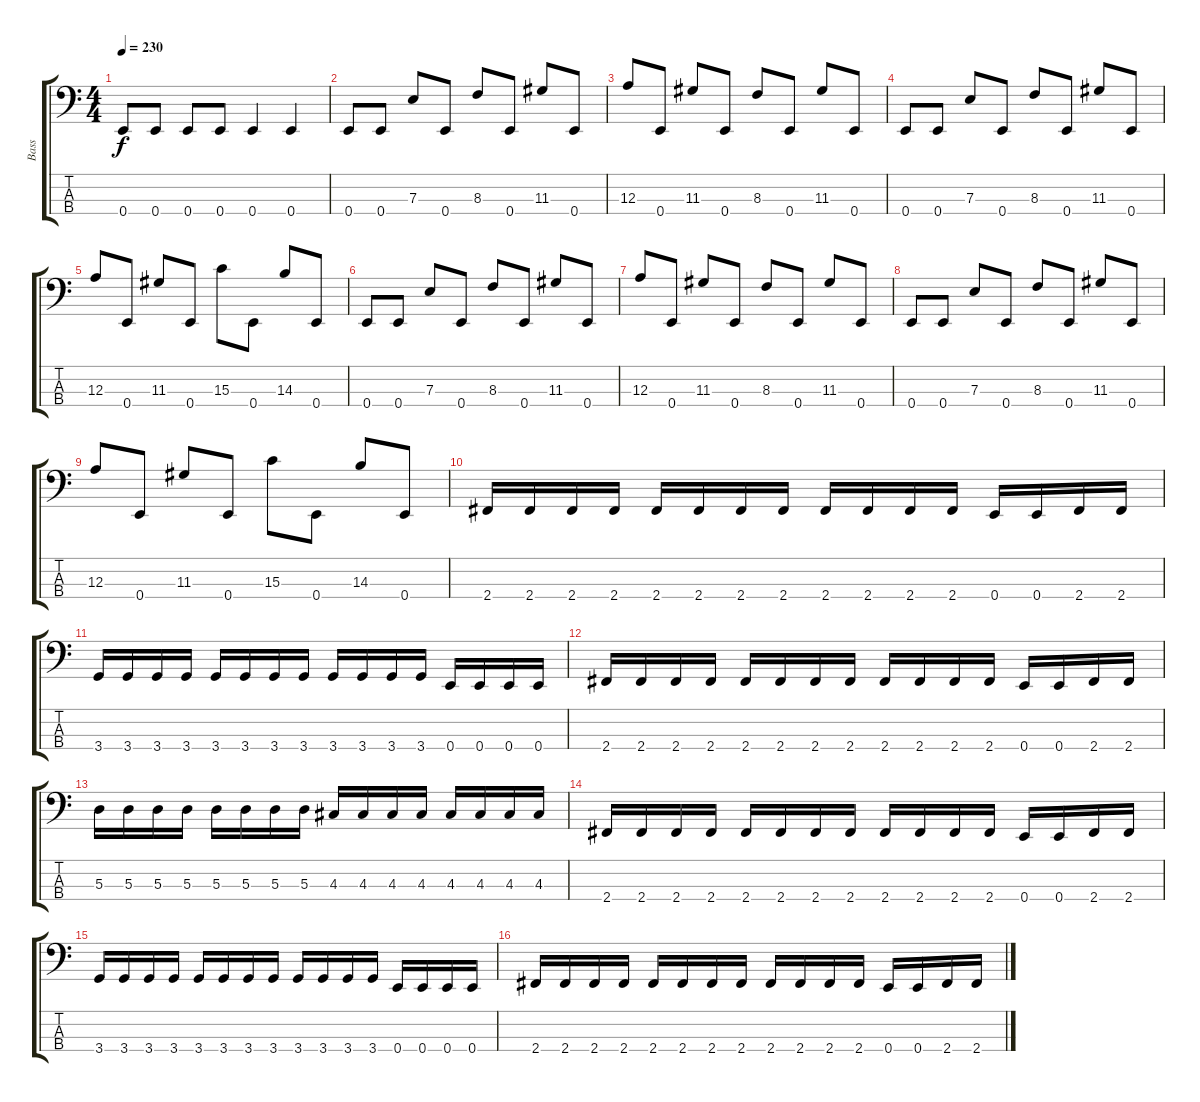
\track ("Bass" "Bass") {instrument electricbasspick}
\staff {score tabs}
\tuning (G2 D2 A1 E1) {hide}
\ts (4 4)
\tempo 230
\clef f4
\ks c
0.4.8{dy f} 0.4.8 0.4.8 0.4.8 0.4.4 0.4.4 |
0.4.8 0.4.8 7.3.8 0.4.8 8.3.8 0.4.8 11.3.8 0.4.8 |
12.3.8 0.4.8 11.3.8 0.4.8 8.3.8 0.4.8 11.3.8 0.4.8 |
0.4.8 0.4.8 7.3.8 0.4.8 8.3.8 0.4.8 11.3.8 0.4.8 |
12.3.8 0.4.8 11.3.8 0.4.8 15.3.8 0.4.8 14.3.8 0.4.8 |
0.4.8 0.4.8 7.3.8 0.4.8 8.3.8 0.4.8 11.3.8 0.4.8 |
12.3.8 0.4.8 11.3.8 0.4.8 8.3.8 0.4.8 11.3.8 0.4.8 |
0.4.8 0.4.8 7.3.8 0.4.8 8.3.8 0.4.8 11.3.8 0.4.8 |
12.3.8 0.4.8 11.3.8 0.4.8 15.3.8 0.4.8 14.3.8 0.4.8 |
2.4.16 2.4.16 2.4.16 2.4.16 2.4.16 2.4.16 2.4.16 2.4.16 2.4.16 2.4.16 2.4.16 2.4.16 0.4.16 0.4.16 2.4.16 2.4.16 |
3.4.16 3.4.16 3.4.16 3.4.16 3.4.16 3.4.16 3.4.16 3.4.16 3.4.16 3.4.16 3.4.16 3.4.16 0.4.16 0.4.16 0.4.16 0.4.16 |
2.4.16 2.4.16 2.4.16 2.4.16 2.4.16 2.4.16 2.4.16 2.4.16 2.4.16 2.4.16 2.4.16 2.4.16 0.4.16 0.4.16 2.4.16 2.4.16 |
5.3.16 5.3.16 5.3.16 5.3.16 5.3.16 5.3.16 5.3.16 5.3.16 4.3.16 4.3.16 4.3.16 4.3.16 4.3.16 4.3.16 4.3.16 4.3.16 |
2.4.16 2.4.16 2.4.16 2.4.16 2.4.16 2.4.16 2.4.16 2.4.16 2.4.16 2.4.16 2.4.16 2.4.16 0.4.16 0.4.16 2.4.16 2.4.16 |
3.4.16 3.4.16 3.4.16 3.4.16 3.4.16 3.4.16 3.4.16 3.4.16 3.4.16 3.4.16 3.4.16 3.4.16 0.4.16 0.4.16 0.4.16 0.4.16 |
2.4.16 2.4.16 2.4.16 2.4.16 2.4.16 2.4.16 2.4.16 2.4.16 2.4.16 2.4.16 2.4.16 2.4.16 0.4.16 0.4.16 2.4.16 2.4.16
